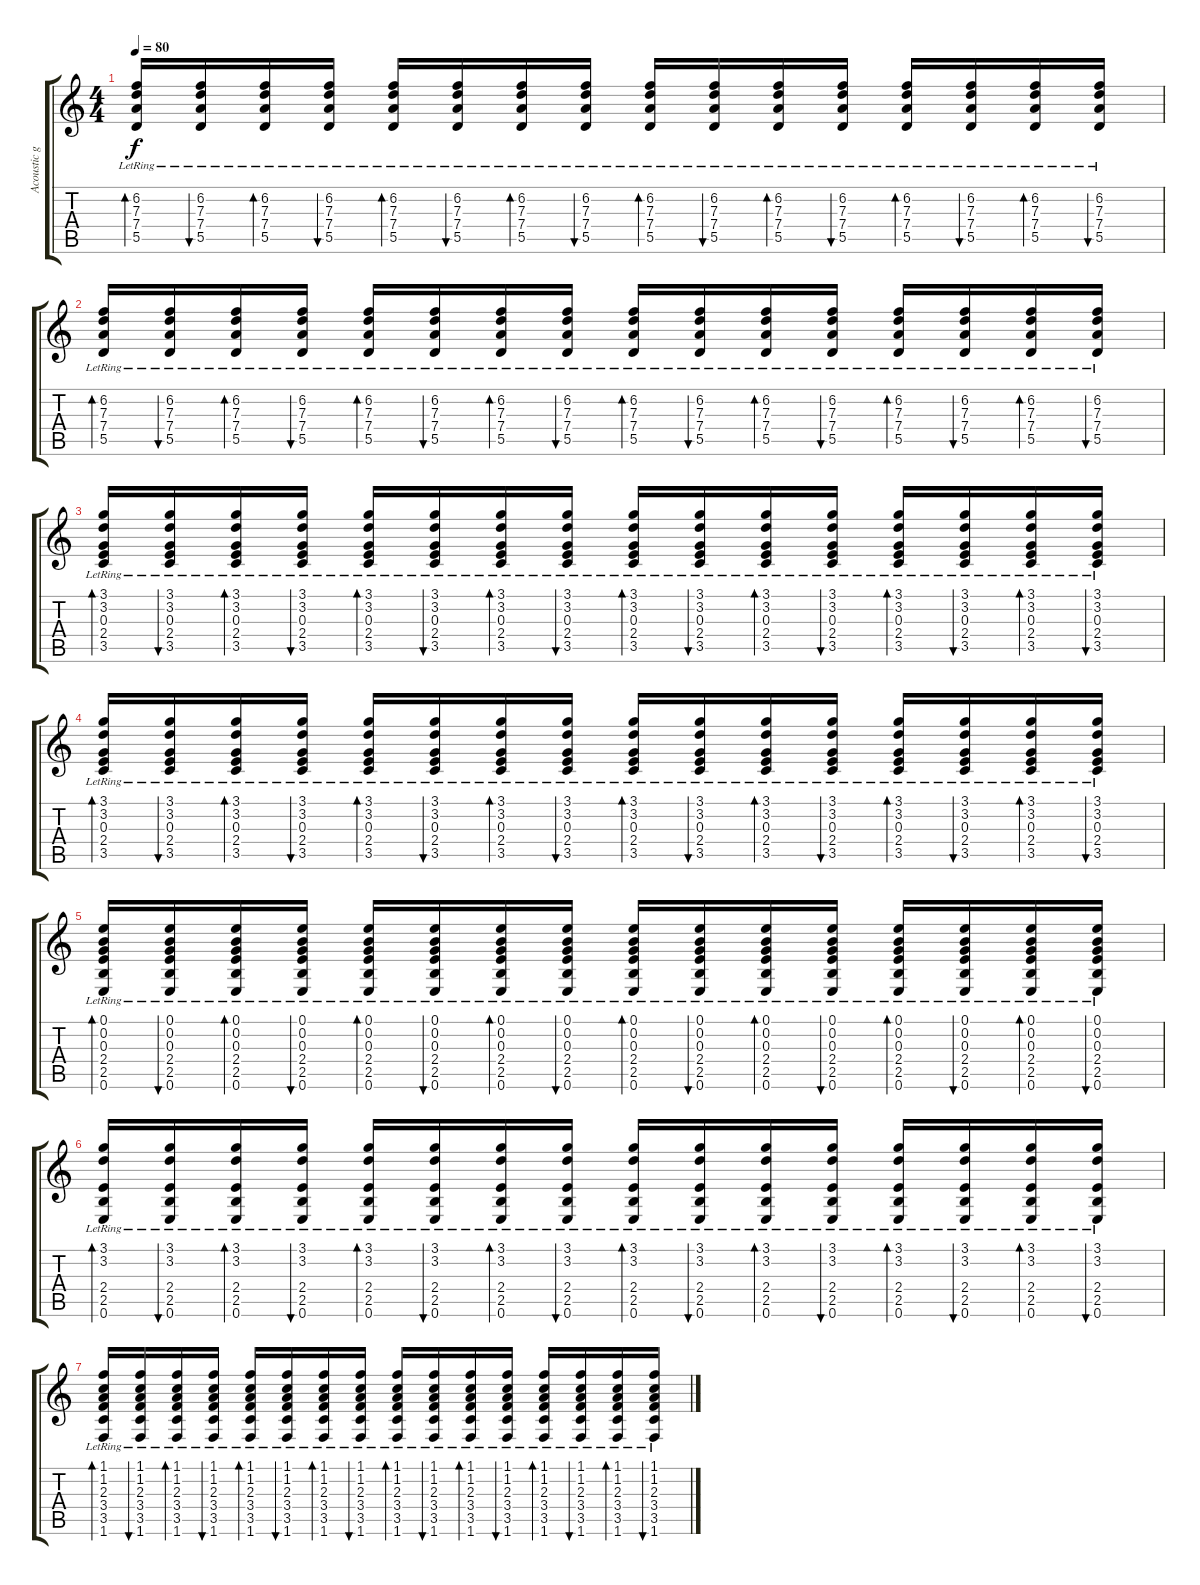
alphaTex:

\track ("Acoustic guitar 2" "Acoustic g") {instrument acousticguitarsteel}
\staff {score tabs}
\tuning (E4 B3 G3 D3 A2 E2) {hide}
\ts (4 4)
\tempo 80
\clef g2
\ks c
(6.2{lr} 7.3{lr} 7.4{lr} 5.5{lr}).16{bd 60 dy f} (6.2{lr} 7.3{lr} 7.4{lr} 5.5{lr}).16{bu 60} (6.2{lr} 7.3{lr} 7.4{lr} 5.5{lr}).16{bd 60} (6.2{lr} 7.3{lr} 7.4{lr} 5.5{lr}).16{bu 60} (6.2{lr} 7.3{lr} 7.4{lr} 5.5{lr}).16{bd 60} (6.2{lr} 7.3{lr} 7.4{lr} 5.5{lr}).16{bu 60} (6.2{lr} 7.3{lr} 7.4{lr} 5.5{lr}).16{bd 60} (6.2{lr} 7.3{lr} 7.4{lr} 5.5{lr}).16{bu 60} (6.2{lr} 7.3{lr} 7.4{lr} 5.5{lr}).16{bd 60} (6.2{lr} 7.3{lr} 7.4{lr} 5.5{lr}).16{bu 60} (6.2{lr} 7.3{lr} 7.4{lr} 5.5{lr}).16{bd 60} (6.2{lr} 7.3{lr} 7.4{lr} 5.5{lr}).16{bu 60} (6.2{lr} 7.3{lr} 7.4{lr} 5.5{lr}).16{bd 60} (6.2{lr} 7.3{lr} 7.4{lr} 5.5{lr}).16{bu 60} (6.2{lr} 7.3{lr} 7.4{lr} 5.5{lr}).16{bd 60} (6.2{lr} 7.3{lr} 7.4{lr} 5.5{lr}).16{bu 60} |
(6.2{lr} 7.3{lr} 7.4{lr} 5.5{lr}).16{bd 60} (6.2{lr} 7.3{lr} 7.4{lr} 5.5{lr}).16{bu 60} (6.2{lr} 7.3{lr} 7.4{lr} 5.5{lr}).16{bd 60} (6.2{lr} 7.3{lr} 7.4{lr} 5.5{lr}).16{bu 60} (6.2{lr} 7.3{lr} 7.4{lr} 5.5{lr}).16{bd 60} (6.2{lr} 7.3{lr} 7.4{lr} 5.5{lr}).16{bu 60} (6.2{lr} 7.3{lr} 7.4{lr} 5.5{lr}).16{bd 60} (6.2{lr} 7.3{lr} 7.4{lr} 5.5{lr}).16{bu 60} (6.2{lr} 7.3{lr} 7.4{lr} 5.5{lr}).16{bd 60} (6.2{lr} 7.3{lr} 7.4{lr} 5.5{lr}).16{bu 60} (6.2{lr} 7.3{lr} 7.4{lr} 5.5{lr}).16{bd 60} (6.2{lr} 7.3{lr} 7.4{lr} 5.5{lr}).16{bu 60} (6.2{lr} 7.3{lr} 7.4{lr} 5.5{lr}).16{bd 60} (6.2{lr} 7.3{lr} 7.4{lr} 5.5{lr}).16{bu 60} (6.2{lr} 7.3{lr} 7.4{lr} 5.5{lr}).16{bd 60} (6.2{lr} 7.3{lr} 7.4{lr} 5.5{lr}).16{bu 60} |
(3.1{lr} 3.2{lr} 0.3{lr} 2.4{lr} 3.5{lr}).16{bd 60} (3.1{lr} 3.2{lr} 0.3{lr} 2.4{lr} 3.5{lr}).16{bu 60} (3.1{lr} 3.2{lr} 0.3{lr} 2.4{lr} 3.5{lr}).16{bd 60} (3.1{lr} 3.2{lr} 0.3{lr} 2.4{lr} 3.5{lr}).16{bu 60} (3.1{lr} 3.2{lr} 0.3{lr} 2.4{lr} 3.5{lr}).16{bd 60} (3.1{lr} 3.2{lr} 0.3{lr} 2.4{lr} 3.5{lr}).16{bu 60} (3.1{lr} 3.2{lr} 0.3{lr} 2.4{lr} 3.5{lr}).16{bd 60} (3.1{lr} 3.2{lr} 0.3{lr} 2.4{lr} 3.5{lr}).16{bu 60} (3.1{lr} 3.2{lr} 0.3{lr} 2.4{lr} 3.5{lr}).16{bd 60} (3.1{lr} 3.2{lr} 0.3{lr} 2.4{lr} 3.5{lr}).16{bu 60} (3.1{lr} 3.2{lr} 0.3{lr} 2.4{lr} 3.5{lr}).16{bd 60} (3.1{lr} 3.2{lr} 0.3{lr} 2.4{lr} 3.5{lr}).16{bu 60} (3.1{lr} 3.2{lr} 0.3{lr} 2.4{lr} 3.5{lr}).16{bd 60} (3.1{lr} 3.2{lr} 0.3{lr} 2.4{lr} 3.5{lr}).16{bu 60} (3.1{lr} 3.2{lr} 0.3{lr} 2.4{lr} 3.5{lr}).16{bd 60} (3.1{lr} 3.2{lr} 0.3{lr} 2.4{lr} 3.5{lr}).16{bu 60} |
(3.1{lr} 3.2{lr} 0.3{lr} 2.4{lr} 3.5{lr}).16{bd 60 volume 10} (3.1{lr} 3.2{lr} 0.3{lr} 2.4{lr} 3.5{lr}).16{bu 60} (3.1{lr} 3.2{lr} 0.3{lr} 2.4{lr} 3.5{lr}).16{bd 60} (3.1{lr} 3.2{lr} 0.3{lr} 2.4{lr} 3.5{lr}).16{bu 60} (3.1{lr} 3.2{lr} 0.3{lr} 2.4{lr} 3.5{lr}).16{bd 60} (3.1{lr} 3.2{lr} 0.3{lr} 2.4{lr} 3.5{lr}).16{bu 60} (3.1{lr} 3.2{lr} 0.3{lr} 2.4{lr} 3.5{lr}).16{bd 60} (3.1{lr} 3.2{lr} 0.3{lr} 2.4{lr} 3.5{lr}).16{bu 60} (3.1{lr} 3.2{lr} 0.3{lr} 2.4{lr} 3.5{lr}).16{bd 60} (3.1{lr} 3.2{lr} 0.3{lr} 2.4{lr} 3.5{lr}).16{bu 60} (3.1{lr} 3.2{lr} 0.3{lr} 2.4{lr} 3.5{lr}).16{bd 60} (3.1{lr} 3.2{lr} 0.3{lr} 2.4{lr} 3.5{lr}).16{bu 60} (3.1{lr} 3.2{lr} 0.3{lr} 2.4{lr} 3.5{lr}).16{bd 60} (3.1{lr} 3.2{lr} 0.3{lr} 2.4{lr} 3.5{lr}).16{bu 60} (3.1{lr} 3.2{lr} 0.3{lr} 2.4{lr} 3.5{lr}).16{bd 60} (3.1{lr} 3.2{lr} 0.3{lr} 2.4{lr} 3.5{lr}).16{bu 60} |
(0.1{lr} 0.2{lr} 0.3{lr} 2.4{lr} 2.5{lr} 0.6{lr}).16{bd 60 volume 7} (0.1{lr} 0.2{lr} 0.3{lr} 2.4{lr} 2.5{lr} 0.6{lr}).16{bu 60} (0.1{lr} 0.2{lr} 0.3{lr} 2.4{lr} 2.5{lr} 0.6{lr}).16{bd 60} (0.1{lr} 0.2{lr} 0.3{lr} 2.4{lr} 2.5{lr} 0.6{lr}).16{bu 60} (0.1{lr} 0.2{lr} 0.3{lr} 2.4{lr} 2.5{lr} 0.6{lr}).16{bd 60} (0.1{lr} 0.2{lr} 0.3{lr} 2.4{lr} 2.5{lr} 0.6{lr}).16{bu 60} (0.1{lr} 0.2{lr} 0.3{lr} 2.4{lr} 2.5{lr} 0.6{lr}).16{bd 60} (0.1{lr} 0.2{lr} 0.3{lr} 2.4{lr} 2.5{lr} 0.6{lr}).16{bu 60} (0.1{lr} 0.2{lr} 0.3{lr} 2.4{lr} 2.5{lr} 0.6{lr}).16{bd 60} (0.1{lr} 0.2{lr} 0.3{lr} 2.4{lr} 2.5{lr} 0.6{lr}).16{bu 60} (0.1{lr} 0.2{lr} 0.3{lr} 2.4{lr} 2.5{lr} 0.6{lr}).16{bd 60} (0.1{lr} 0.2{lr} 0.3{lr} 2.4{lr} 2.5{lr} 0.6{lr}).16{bu 60} (0.1{lr} 0.2{lr} 0.3{lr} 2.4{lr} 2.5{lr} 0.6{lr}).16{bd 60} (0.1{lr} 0.2{lr} 0.3{lr} 2.4{lr} 2.5{lr} 0.6{lr}).16{bu 60} (0.1{lr} 0.2{lr} 0.3{lr} 2.4{lr} 2.5{lr} 0.6{lr}).16{bd 60} (0.1{lr} 0.2{lr} 0.3{lr} 2.4{lr} 2.5{lr} 0.6{lr}).16{bu 60} |
(3.1{lr} 3.2{lr} 2.4{lr} 2.5{lr} 0.6{lr}).16{bd 60 volume 0} (3.1{lr} 3.2{lr} 2.4{lr} 2.5{lr} 0.6{lr}).16{bu 60} (3.1{lr} 3.2{lr} 2.4{lr} 2.5{lr} 0.6{lr}).16{bd 60} (3.1{lr} 3.2{lr} 2.4{lr} 2.5{lr} 0.6{lr}).16{bu 60} (3.1{lr} 3.2{lr} 2.4{lr} 2.5{lr} 0.6{lr}).16{bd 60} (3.1{lr} 3.2{lr} 2.4{lr} 2.5{lr} 0.6{lr}).16{bu 60} (3.1{lr} 3.2{lr} 2.4{lr} 2.5{lr} 0.6{lr}).16{bd 60} (3.1{lr} 3.2{lr} 2.4{lr} 2.5{lr} 0.6{lr}).16{bu 60} (3.1{lr} 3.2{lr} 2.4{lr} 2.5{lr} 0.6{lr}).16{bd 60} (3.1{lr} 3.2{lr} 2.4{lr} 2.5{lr} 0.6{lr}).16{bu 60} (3.1{lr} 3.2{lr} 2.4{lr} 2.5{lr} 0.6{lr}).16{bd 60} (3.1{lr} 3.2{lr} 2.4{lr} 2.5{lr} 0.6{lr}).16{bu 60} (3.1{lr} 3.2{lr} 2.4{lr} 2.5{lr} 0.6{lr}).16{bd 60} (3.1{lr} 3.2{lr} 2.4{lr} 2.5{lr} 0.6{lr}).16{bu 60} (3.1{lr} 3.2{lr} 2.4{lr} 2.5{lr} 0.6{lr}).16{bd 60} (3.1{lr} 3.2{lr} 2.4{lr} 2.5{lr} 0.6{lr}).16{bu 60} |
(1.1{lr} 1.2{lr} 2.3{lr} 3.4{lr} 3.5{lr} 1.6{lr}).16{bd 60} (1.1{lr} 1.2{lr} 2.3{lr} 3.4{lr} 3.5{lr} 1.6{lr}).16{bu 60} (1.1{lr} 1.2{lr} 2.3{lr} 3.4{lr} 3.5{lr} 1.6{lr}).16{bd 60} (1.1{lr} 1.2{lr} 2.3{lr} 3.4{lr} 3.5{lr} 1.6{lr}).16{bu 60} (1.1{lr} 1.2{lr} 2.3{lr} 3.4{lr} 3.5{lr} 1.6{lr}).16{bd 60} (1.1{lr} 1.2{lr} 2.3{lr} 3.4{lr} 3.5{lr} 1.6{lr}).16{bu 60} (1.1{lr} 1.2{lr} 2.3{lr} 3.4{lr} 3.5{lr} 1.6{lr}).16{bd 60} (1.1{lr} 1.2{lr} 2.3{lr} 3.4{lr} 3.5{lr} 1.6{lr}).16{bu 60} (1.1{lr} 1.2{lr} 2.3{lr} 3.4{lr} 3.5{lr} 1.6{lr}).16{bd 60} (1.1{lr} 1.2{lr} 2.3{lr} 3.4{lr} 3.5{lr} 1.6{lr}).16{bu 60} (1.1{lr} 1.2{lr} 2.3{lr} 3.4{lr} 3.5{lr} 1.6{lr}).16{bd 60} (1.1{lr} 1.2{lr} 2.3{lr} 3.4{lr} 3.5{lr} 1.6{lr}).16{bu 60} (1.1{lr} 1.2{lr} 2.3{lr} 3.4{lr} 3.5{lr} 1.6{lr}).16{bd 60} (1.1{lr} 1.2{lr} 2.3{lr} 3.4{lr} 3.5{lr} 1.6{lr}).16{bu 60} (1.1{lr} 1.2{lr} 2.3{lr} 3.4{lr} 3.5{lr} 1.6{lr}).16{bd 60} (1.1{lr} 1.2{lr} 2.3{lr} 3.4{lr} 3.5{lr} 1.6{lr}).16{bu 60}
